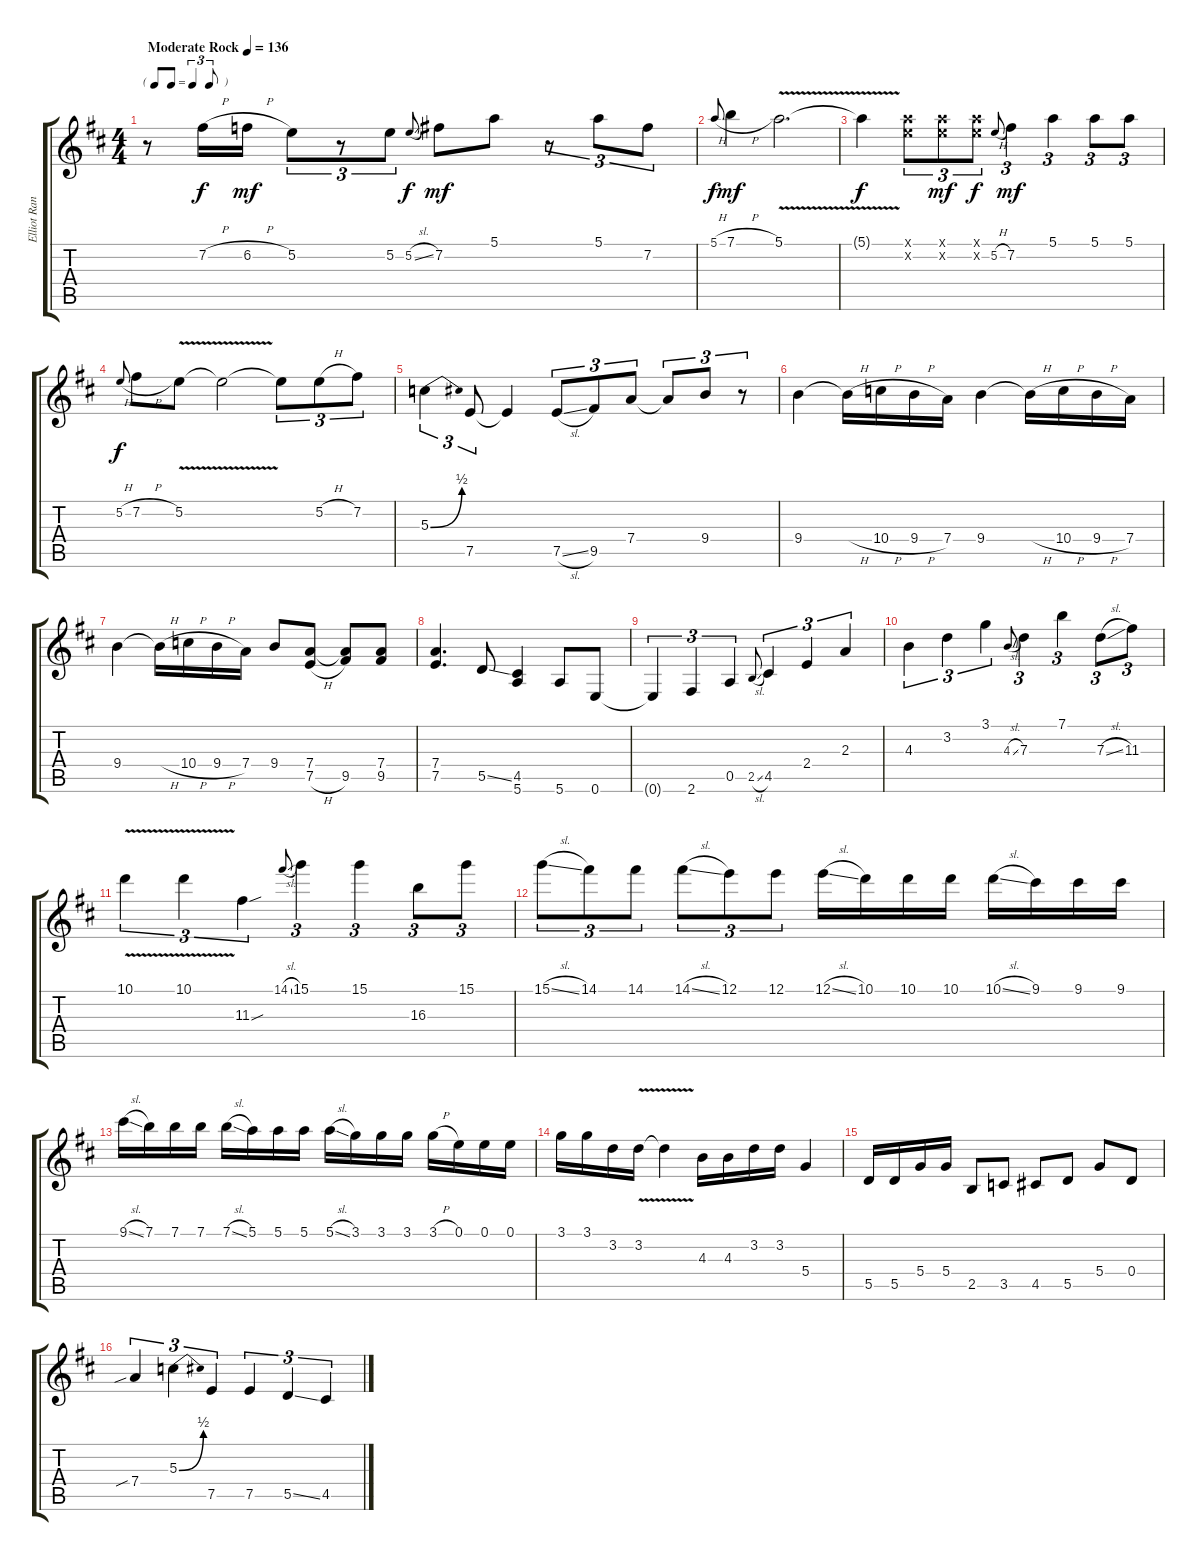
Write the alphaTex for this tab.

\track ("Elliot Randall" "Elliot Ran") {instrument overdrivenguitar}
\staff {score tabs}
\tuning (E4 B3 G3 D3 A2 E2) {hide}
\ts (4 4)
\tf triplet8th
\tempo (136 "Moderate Rock")
\clef g2
\ks d
r.8{dy f instrument overdrivenguitar} 7.2{h}.16 6.2{h}.16{dy mf} 5.2.8{tu (3 2)} r.8{tu (3 2)} 5.2.8{tu (3 2)} 5.2{sl}.8{gr onbeat dy f} 7.2.8{dy mf} 5.1.8 r.8{tu (3 2)} 5.1.8{tu (3 2)} 7.2.8{tu (3 2)} |
5.1{h}.8{gr onbeat dy f} 7.1{h}.4{dy mf} 5.1{v}.2{d} |
5.1{t}.4{dy f} (5.1{x} 5.2{x}).8{tu (3 2)} (5.1{x} 5.2{x}).8{tu (3 2) dy mf} (5.1{x} 5.2{x}).8{tu (3 2) dy f} 5.2{h}.8{gr onbeat} 7.2.4{tu (3 2) dy mf} 5.1.4{tu (3 2)} 5.1.8{tu (3 2)} 5.1.8{tu (3 2)} |
5.2{h}.8{gr onbeat dy f} 7.2{h}.8 5.2{v}.8 5.2{t}.2 5.2{t}.8{tu (3 2)} 5.2{h}.8{tu (3 2)} 7.2.8{tu (3 2)} |
5.3{be (bend 0 0 60 2)}.4{tu (3 2)} 7.5.8{tu (3 2)} 7.5{t}.4 7.5{sl}.8{tu (3 2)} 9.5.8{tu (3 2)} 7.4.8{tu (3 2)} 7.4{t}.8{tu (3 2)} 9.4.8{tu (3 2)} r.8{tu (3 2)} |
9.4.4 9.4{h t}.16 10.4{h}.16 9.4{h}.16 7.4.16 9.4.4 9.4{h t}.16 10.4{h}.16 9.4{h}.16 7.4.16 |
9.4.4 9.4{h t}.16 10.4{h}.16 9.4{h}.16 7.4.16 9.4.8 (7.4 7.5{h}).8 (7.4{t} 9.5).8 (7.4 9.5).8 |
(7.4 7.5).4{d} 5.5{ss}.8 (4.5 5.6).4 5.6.8 0.6.8 |
0.6{t}.4{tu (3 2)} 2.6.4{tu (3 2)} 0.5.4{tu (3 2)} 2.5{sl}.8{gr onbeat} 4.5.4{tu (3 2)} 2.4.4{tu (3 2)} 2.3.4{tu (3 2)} |
4.3.4{tu (3 2)} 3.2.4{tu (3 2)} 3.1.4{tu (3 2)} 4.3{sl}.8{gr onbeat} 7.3.4{tu (3 2)} 7.1.4{tu (3 2)} 7.3{sl}.8{tu (3 2)} 11.3.8{tu (3 2)} |
10.1{v}.4{tu (3 2)} 10.1{v}.4{tu (3 2)} 11.3{sou}.4{tu (3 2)} 14.1{sl}.8{gr onbeat} 15.1.4{tu (3 2)} 15.1.4{tu (3 2)} 16.3.8{tu (3 2)} 15.1.8{tu (3 2)} |
15.1{sl}.8{tu (3 2)} 14.1.8{tu (3 2)} 14.1.8{tu (3 2)} 14.1{sl}.8{tu (3 2)} 12.1.8{tu (3 2)} 12.1.8{tu (3 2)} 12.1{sl}.16 10.1.16 10.1.16 10.1.16 10.1{sl}.16 9.1.16 9.1.16 9.1.16 |
9.1{sl}.16 7.1.16 7.1.16 7.1.16 7.1{sl}.16 5.1.16 5.1.16 5.1.16 5.1{sl}.16 3.1.16 3.1.16 3.1.16 3.1{h}.16 0.1.16 0.1.16 0.1.16 |
3.1.16 3.1.16 3.2.16 3.2{v}.16 3.2{t}.4 4.3.16 4.3.16 3.2.16 3.2.16 5.4.4 |
5.5.16 5.5.16 5.4.16 5.4.16 2.5.8 3.5.8 4.5.8 5.5.8 5.4.8 0.4.8 |
7.4{sib}.4{tu (3 2)} 5.3{be (bend 0 0 60 2)}.4{tu (3 2)} 7.5.4{tu (3 2)} 7.5.4{tu (3 2)} 5.5{ss}.4{tu (3 2)} 4.5.4{tu (3 2)}
